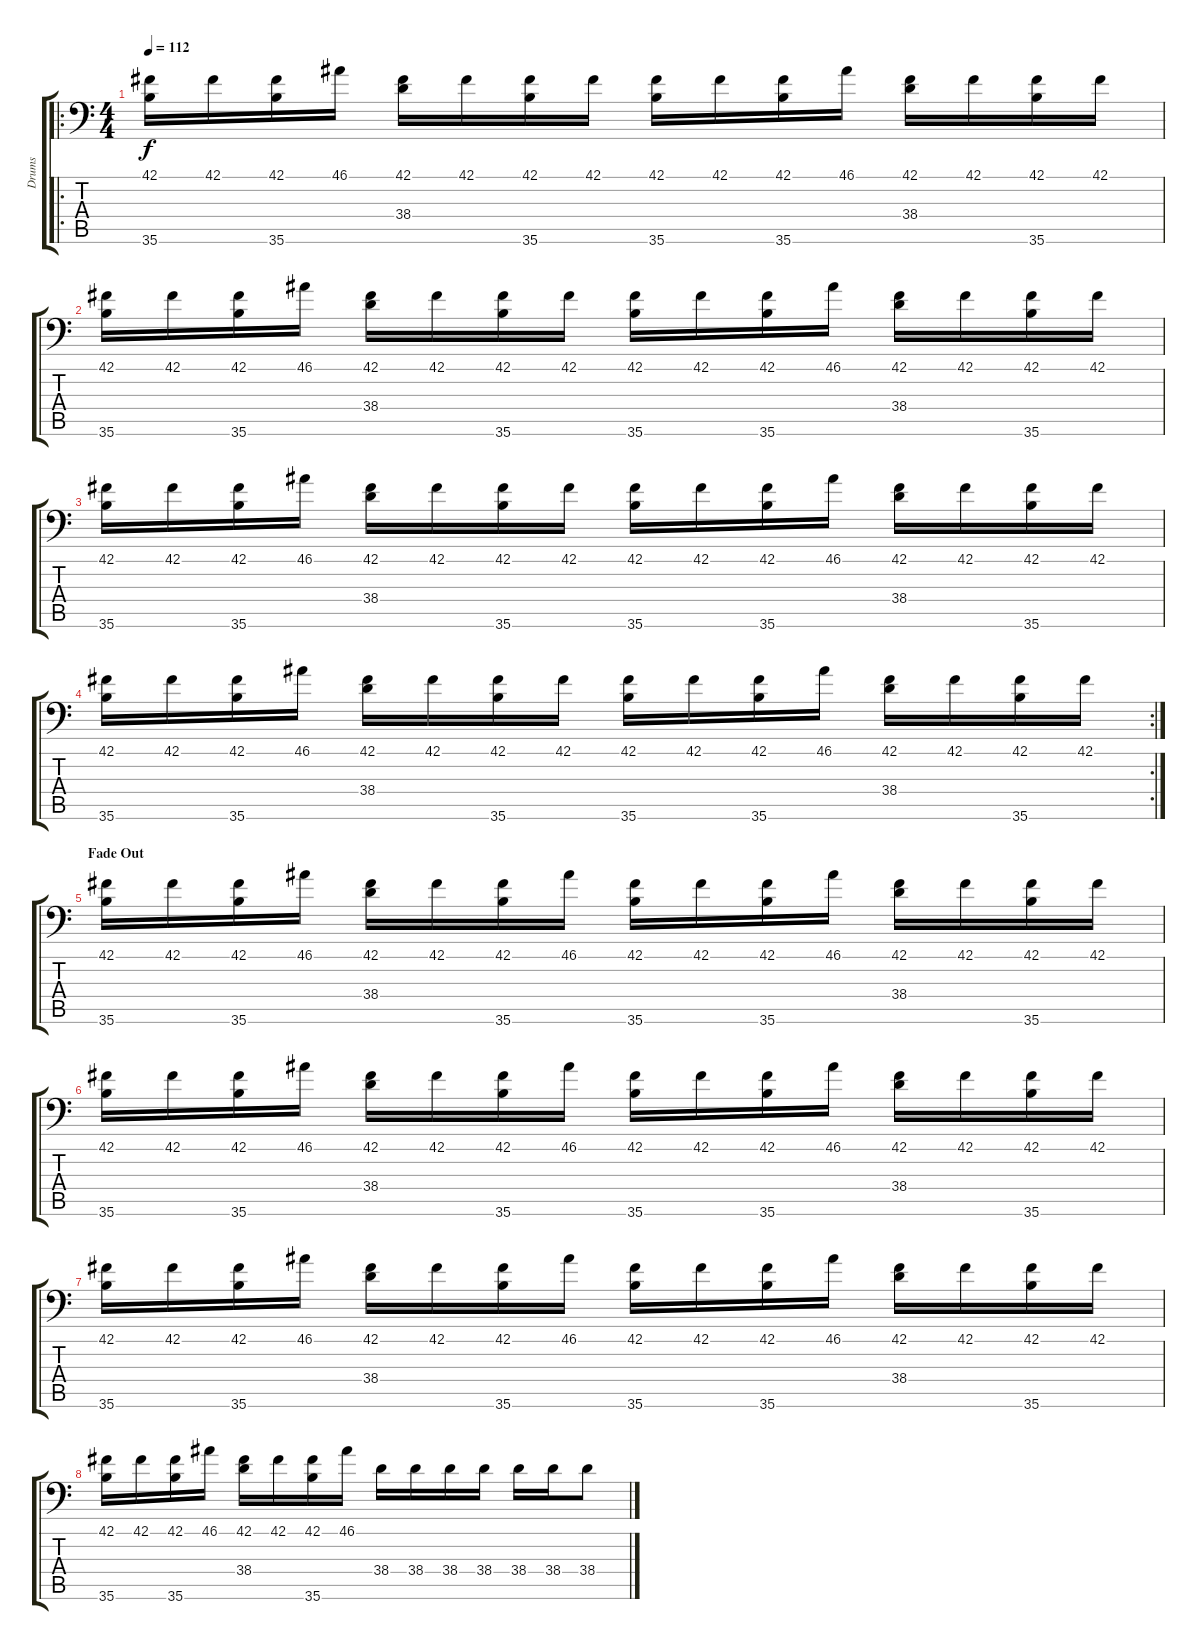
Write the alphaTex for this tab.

\track ("Drums" "Drums") {instrument acousticgrandpiano}
\staff {score tabs}
\tuning (C-1 C-1 C-1 C-1 C-1 C-1) {hide}
\ro
\ts (4 4)
\tempo 112
\clef f4
\ks c
(42.1 35.6).16{dy f} 42.1.16 (42.1 35.6).16 46.1.16 (42.1 38.4).16 42.1.16 (42.1 35.6).16 42.1.16 (42.1 35.6).16 42.1.16 (42.1 35.6).16 46.1.16 (42.1 38.4).16 42.1.16 (42.1 35.6).16 42.1.16 |
(42.1 35.6).16 42.1.16 (42.1 35.6).16 46.1.16 (42.1 38.4).16 42.1.16 (42.1 35.6).16 42.1.16 (42.1 35.6).16 42.1.16 (42.1 35.6).16 46.1.16 (42.1 38.4).16 42.1.16 (42.1 35.6).16 42.1.16 |
(42.1 35.6).16 42.1.16 (42.1 35.6).16 46.1.16 (42.1 38.4).16 42.1.16 (42.1 35.6).16 42.1.16 (42.1 35.6).16 42.1.16 (42.1 35.6).16 46.1.16 (42.1 38.4).16 42.1.16 (42.1 35.6).16 42.1.16 |
\rc 2
(42.1 35.6).16 42.1.16 (42.1 35.6).16 46.1.16 (42.1 38.4).16 42.1.16 (42.1 35.6).16 42.1.16 (42.1 35.6).16 42.1.16 (42.1 35.6).16 46.1.16 (42.1 38.4).16 42.1.16 (42.1 35.6).16 42.1.16 |
\section ("" "Fade Out")
(42.1 35.6).16 42.1.16 (42.1 35.6).16 46.1.16 (42.1 38.4).16 42.1.16 (42.1 35.6).16 46.1.16 (42.1 35.6).16 42.1.16 (42.1 35.6).16 46.1.16 (42.1 38.4).16 42.1.16 (42.1 35.6).16 42.1.16 |
(42.1 35.6).16 42.1.16 (42.1 35.6).16 46.1.16 (42.1 38.4).16 42.1.16 (42.1 35.6).16 46.1.16 (42.1 35.6).16 42.1.16 (42.1 35.6).16 46.1.16 (42.1 38.4).16 42.1.16 (42.1 35.6).16 42.1.16 |
(42.1 35.6).16 42.1.16 (42.1 35.6).16 46.1.16 (42.1 38.4).16 42.1.16 (42.1 35.6).16 46.1.16 (42.1 35.6).16 42.1.16 (42.1 35.6).16 46.1.16 (42.1 38.4).16 42.1.16 (42.1 35.6).16 42.1.16 |
(42.1 35.6).16 42.1.16 (42.1 35.6).16 46.1.16 (42.1 38.4).16 42.1.16 (42.1 35.6).16 46.1.16 38.4.16 38.4.16 38.4.16 38.4.16 38.4.16 38.4.16 38.4.8
